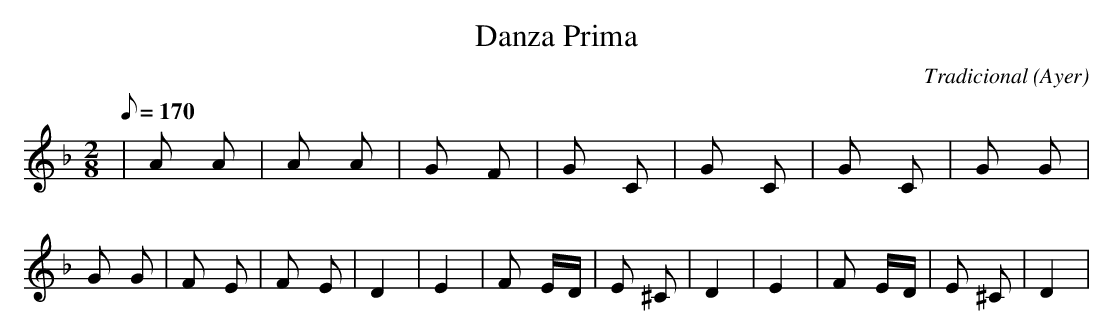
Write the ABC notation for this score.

X:1
T:Danza Prima
C:Tradicional
O:Ayer
M:2/8
L:1/8
Q:1/8=170
K:Dm
|A A|A A|G F|G C|G C|G C|G G|G G|F E|F E|D2|E2|F E/D/|E ^C|D2|E2|F E/D/|E ^C|D2|
